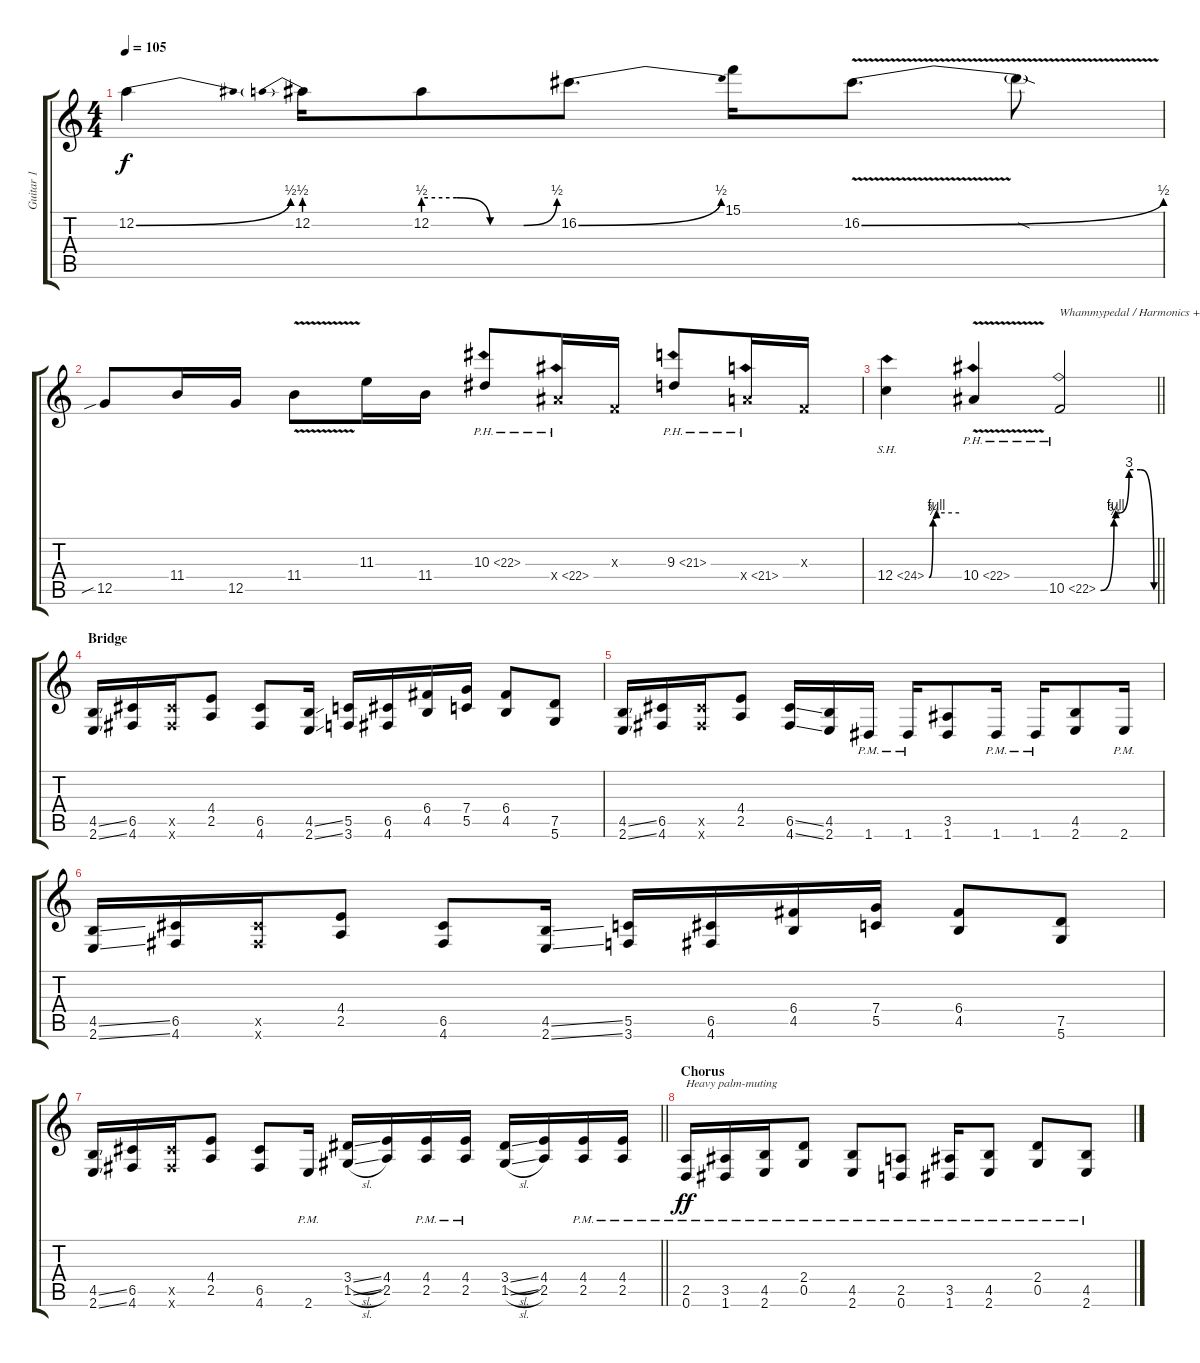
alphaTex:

\track ("Guitar 1" "Guitar 1") {instrument distortionguitar}
\staff {score tabs}
\tuning (D4 A3 F3 C3 G2 D2) {hide}
\ts (4 4)
\tempo 105
\clef g2
\ks c
12.2{be (bend 0 0 60 2)}.4{dy f} 12.2{be (prebend 0 2 60 2)}.16 12.2{be (custom 0 2 15 2 30 0 45 0 60 2)}.8 16.2{be (bend 0 0 60 2)}.8{d} 15.1.16 16.2{be (bend 0 0 60 2) v}.8{d} 16.2{sod t}.8 |
12.5{sib}.8 11.4.16 12.5.16 11.4{v}.8 11.3.16 11.4.16 10.3{ph 12}.8 10.4{ph 12 x}.16 0.3{x}.16 9.3{ph 12}.8 9.4{ph 12 x}.16 0.3{x}.16 |
\barLineRight lightlight
12.4{be (custom 0 0 8 3 15 4 60 4) sh 12}.4 10.4{ph 12 v}.4 10.5{be (custom 0 0 15 3 17 4 20 4 32 12 45 12 60 0) ph 12}.2{txt "Whammypedal / Harmonics + whammybar"} |
\section ("" "Bridge")
(4.5{ss} 2.6{ss}).16 (6.5 4.6).16 (6.5{x} 4.6{x}).16 (4.4 2.5).8 (6.5 4.6).8 (4.5{ss} 2.6{ss}).16 (5.5 3.6).16 (6.5 4.6).16 (6.4 4.5).16 (7.4 5.5).16 (6.4 4.5).8 (7.5 5.6).8 |
(4.5{ss} 2.6{ss}).16 (6.5 4.6).16 (6.5{x} 4.6{x}).16 (4.4 2.5).8 (6.5{ss} 4.6{ss}).16 (4.5 2.6).16 1.6{pm}.16 1.6{pm}.16 (3.5 1.6).8 1.6{pm}.16 1.6{pm}.16 (4.5 2.6).8 2.6{pm}.16 |
(4.5{ss} 2.6{ss}).16 (6.5 4.6).16 (6.5{x} 4.6{x}).16 (4.4 2.5).8 (6.5 4.6).8 (4.5{ss} 2.6{ss}).16 (5.5 3.6).16 (6.5 4.6).16 (6.4 4.5).16 (7.4 5.5).16 (6.4 4.5).8 (7.5 5.6).8 |
\barLineRight lightlight
(4.5{ss} 2.6{ss}).16 (6.5 4.6).16 (6.5{x} 4.6{x}).16 (4.4 2.5).8 (6.5 4.6).8 2.6{pm}.16 (3.4{sl} 1.5{sl}).16 (4.4 2.5).16 (4.4{pm} 2.5{pm}).16 (4.4{pm} 2.5{pm}).16 (3.4{sl} 1.5{sl}).16 (4.4 2.5).16 (4.4{pm} 2.5{pm}).16 (4.4{pm} 2.5{pm}).16 |
\section ("" "Chorus")
(2.5{pm} 0.6{pm}).16{txt "Heavy palm-muting" dy ff} (3.5{pm} 1.6{pm}).16 (4.5{pm} 2.6{pm}).16 (2.4{pm} 0.5{pm}).8 (4.5{pm} 2.6{pm}).8 (2.5{pm} 0.6{pm}).8 (3.5{pm} 1.6{pm}).16 (4.5{pm} 2.6{pm}).8 (2.4{pm} 0.5{pm}).8 (4.5{pm} 2.6{pm}).8
